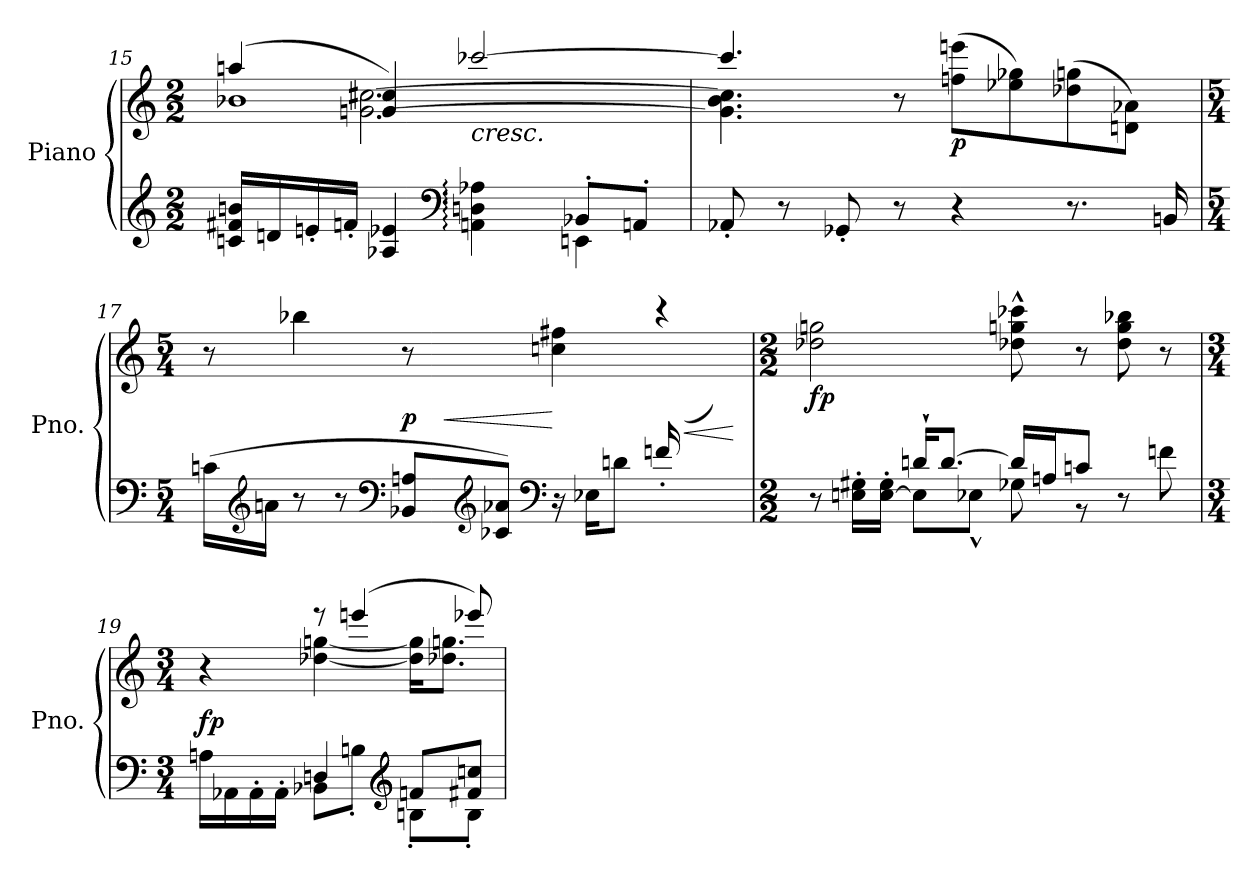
**kern	**kern	**dynam
*part1	*part1	*part1
*staff2	*staff1	*staff1/2
*I"Piano	*	*
*I'Pno.	*	*
!!LO:LB:g=z
*clefG2	*clefG2	*
*k[]	*k[]	*
*M2/2	*M2/2	*
=15	=15	=15
*^	*^	*
*	*	*	*^	*
16cn/ 16f#X/ 16bn/LL	2.ryy	(>4aan/	1b-X	4ryy	.
16dn/	.	.	.	.	.
16en'/	.	.	.	.	.
16fn'/JJ	.	.	.	.	.
4A-X/ 4e-X/	.	4gn/ 4cc#X/)	.	[2.g\ [2.cc#X\	.
*clefF4	*	*	*	*	*
!	!	!	!	!	!LO:HP:b
4AAn\: 4Dn\: 4A-X\:	.	[2ccc-X/	.	.	<
8BB-X'/L	4EEn\	.	.	.	.
8AAn'/J	.	.	.	.	.
*v	*v	*	*	*	*
*	*	*v	*v	*
=16	=16	=16	=16
8AA-X'/	4.ccc-/]	4.gn\] 4.b\ 4.cc#\]	.
8r	.	.	.
8GG-X'/	.	.	.
8r	8r	2ryy	.
!	!	!	!LO:DY:b
4r	(>8ffn\ 8eeen\L	.	p
.	8ee-X\ 8gg-X\)	.	.
8.r	(>8dd-X\ 8ggn\	.	.
.	8dn\ 8a-X\J)	8ryy	.
16BBn/	.	.	.
!!LO:LB:g=z	!!
=17	=17	=17	=17
*M5/4	*M5/4	*	*
(>16cn\LL	8r	2ryy	.
*clefG2	*	*	*
16an\JJ	.	.	.
8r	(4bb-X\	.	.
8r	.	.	.
*clefF4	*	*	*
!	!	!	!LO:DY:b
8BB-X/ 8An/L	8r	.	p
!	!	!	!LO:HP:b
8ryy	4rffyy	8d-X\ 8gn\	<
*clefG2	*	*	*
8c-X/ 8a-X/J)	.	4..ryy	.
*clefF4	*	*	*
16r	4ccn\ 4ff#X\	.	[
16E-X\KL	.	.	.
8dn\J	.	.	.
16fn'/LL	4r	.	.
!	!	!	!LO:HP:b
8.ryy	.	(>16fn^^\J	<
.	.	8een\J)	.
*	*v	*v	*
.	.	[
=18	=18	=18
*M2/2	*M2/2	*
*^	*	*
!	!	!	!LO:DY:b
8r	4ryy	2dd-X\ 2ggn\	fp
16En\' 16G#X\'LL	.	.	.
[16E\' 16G#\'JJ	.	.	.
16dn`/KL	8E\L]	.	.
[8.d/J	.	.	.
.	8E-X^^\J	.	.
16d/LL]	8G-X\	8dd-X\^^ 8ggn\^^ 8ccc-X\^^	.
16An/J	.	.	.
8cn/J	8r	8r	.
8r	4ryy	8dd-\ 8gg\ 8bb-X\	.
8fn\	.	8r	.
!!LO:LB:g=z
=19	=19	=19	=19
*M3/4	*	*M3/4	*
*	*	*^	*
!	!	!	!	!LO:DY:a=2
16An\LL	4ryy	4r	4ryy	fp
16AA-X\	.	.	.	.
16AA-'\	.	.	.	.
16AA-'\JJ	.	.	.	.
4Dn/	8BB-X\L	8r	[4dd-X\ [4ggn\	.
.	8Bn'\J	(>4eeen/	.	.
*clefG2	*	*	*	*
8fn/L	8Bn'\L	.	16dd-\] 16gg\]KL	.
.	.	.	8.dd-X\ 8.ggn\J	.
8f#X/ 8ccn/J	8B'\J	8eee-X/)	.	[
*v	*v	*	*	*
*	*v	*v	*
=	=	=
*-	*-	*-
